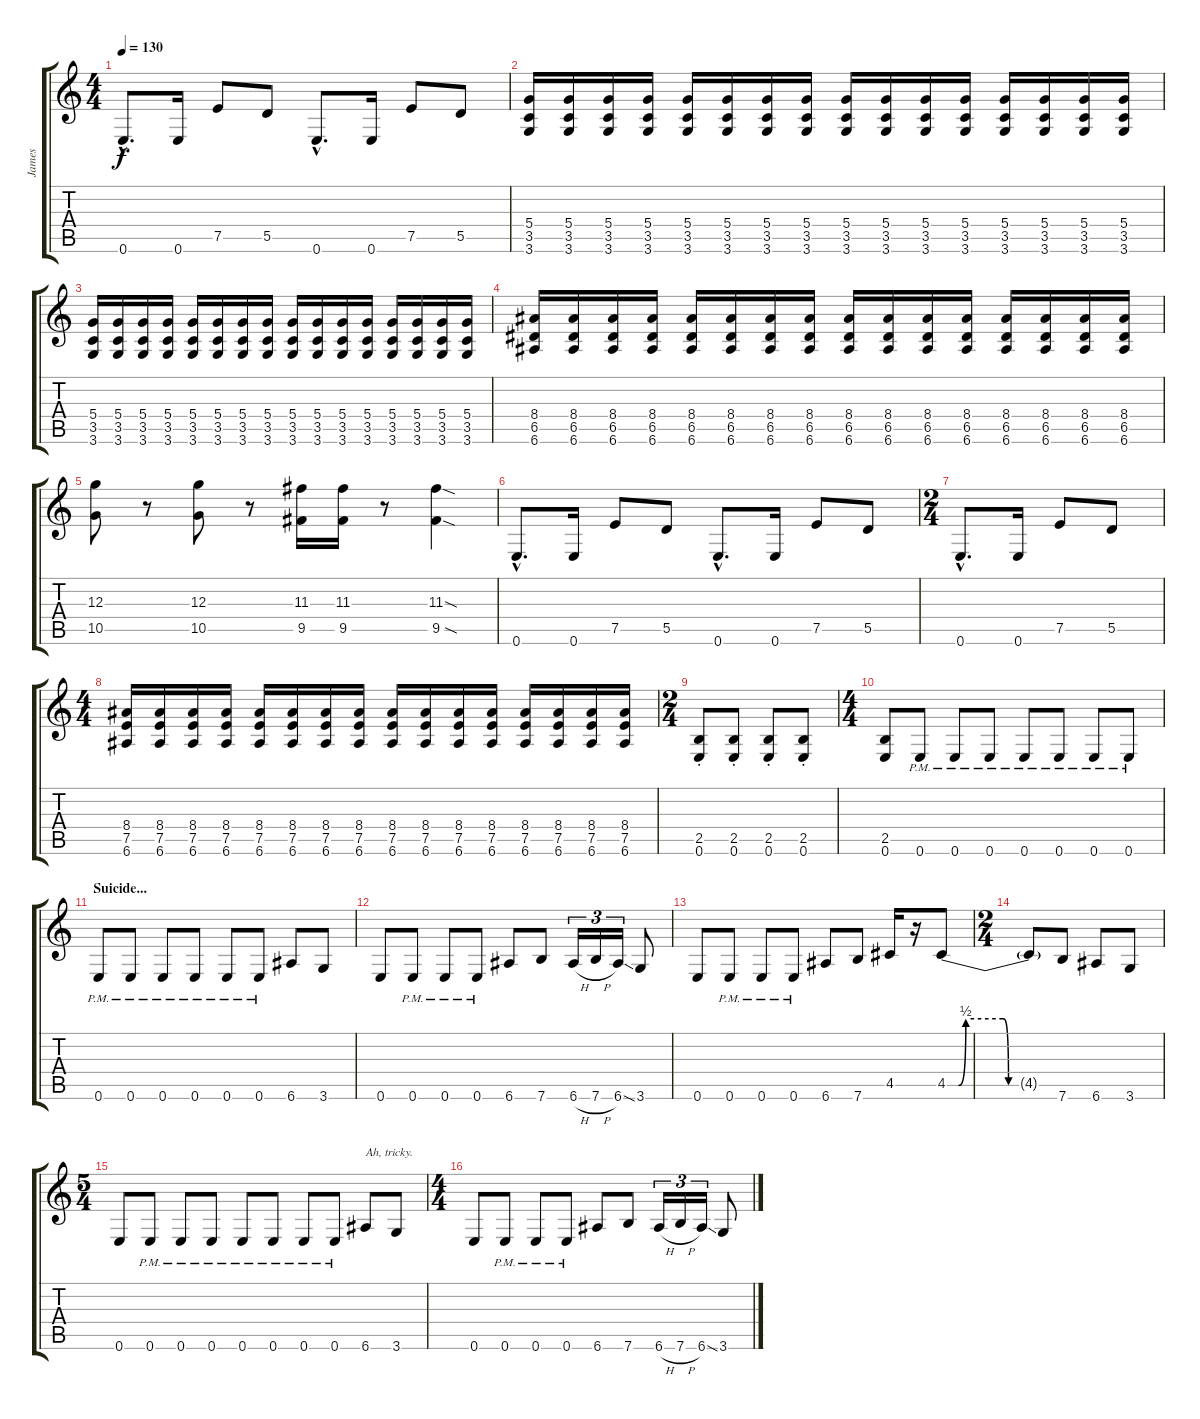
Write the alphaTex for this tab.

\track ("James" "James") {instrument distortionguitar}
\staff {score tabs}
\tuning (E4 B3 G3 D3 A2 E2) {hide}
\ts (4 4)
\tempo 130
\clef g2
\ks c
0.6{hac}.8{d dy f} 0.6.16 7.5.8 5.5.8 0.6{hac}.8{d} 0.6.16 7.5.8 5.5.8 |
\section ("" "")
(5.4 3.5 3.6).16 (5.4 3.5 3.6).16 (5.4 3.5 3.6).16 (5.4 3.5 3.6).16 (5.4 3.5 3.6).16 (5.4 3.5 3.6).16 (5.4 3.5 3.6).16 (5.4 3.5 3.6).16 (5.4 3.5 3.6).16 (5.4 3.5 3.6).16 (5.4 3.5 3.6).16 (5.4 3.5 3.6).16 (5.4 3.5 3.6).16 (5.4 3.5 3.6).16 (5.4 3.5 3.6).16 (5.4 3.5 3.6).16 |
(5.4 3.5 3.6).16 (5.4 3.5 3.6).16 (5.4 3.5 3.6).16 (5.4 3.5 3.6).16 (5.4 3.5 3.6).16 (5.4 3.5 3.6).16 (5.4 3.5 3.6).16 (5.4 3.5 3.6).16 (5.4 3.5 3.6).16 (5.4 3.5 3.6).16 (5.4 3.5 3.6).16 (5.4 3.5 3.6).16 (5.4 3.5 3.6).16 (5.4 3.5 3.6).16 (5.4 3.5 3.6).16 (5.4 3.5 3.6).16 |
(8.4 6.5 6.6).16 (8.4 6.5 6.6).16 (8.4 6.5 6.6).16 (8.4 6.5 6.6).16 (8.4 6.5 6.6).16 (8.4 6.5 6.6).16 (8.4 6.5 6.6).16 (8.4 6.5 6.6).16 (8.4 6.5 6.6).16 (8.4 6.5 6.6).16 (8.4 6.5 6.6).16 (8.4 6.5 6.6).16 (8.4 6.5 6.6).16 (8.4 6.5 6.6).16 (8.4 6.5 6.6).16 (8.4 6.5 6.6).16 |
(12.3 10.5).8 r.8 (12.3 10.5).8 r.8 (11.3 9.5).16 (11.3 9.5).16 r.8 (11.3{sod} 9.5{sod}).4 |
\section ("" "")
0.6{hac}.8{d} 0.6.16 7.5.8 5.5.8 0.6{hac}.8{d} 0.6.16 7.5.8 5.5.8 |
\ts (2 4)
0.6{hac}.8{d} 0.6.16 7.5.8 5.5.8 |
\ts (4 4)
\section ("" "")
(8.4 7.5 6.6).16 (8.4 7.5 6.6).16 (8.4 7.5 6.6).16 (8.4 7.5 6.6).16 (8.4 7.5 6.6).16 (8.4 7.5 6.6).16 (8.4 7.5 6.6).16 (8.4 7.5 6.6).16 (8.4 7.5 6.6).16 (8.4 7.5 6.6).16 (8.4 7.5 6.6).16 (8.4 7.5 6.6).16 (8.4 7.5 6.6).16 (8.4 7.5 6.6).16 (8.4 7.5 6.6).16 (8.4 7.5 6.6).16 |
\ts (2 4)
(2.5{st} 0.6{st}).8 (2.5{st} 0.6{st}).8 (2.5{st} 0.6{st}).8 (2.5{st} 0.6{st}).8 |
\ts (4 4)
(2.5 0.6).8 0.6{pm}.8 0.6{pm}.8 0.6{pm}.8 0.6{pm}.8 0.6{pm}.8 0.6{pm}.8 0.6{pm}.8 |
\section ("" "Suicide...")
0.6{pm}.8 0.6{pm}.8 0.6{pm}.8 0.6{pm}.8 0.6{pm}.8 0.6{pm}.8 6.6.8 3.6.8 |
0.6.8 0.6{pm}.8 0.6{pm}.8 0.6{pm}.8 6.6.8 7.6.8 6.6{h}.16{tu (3 2)} 7.6{h}.16{tu (3 2)} 6.6{ss}.16{tu (3 2)} 3.6.8 |
0.6.8 0.6{pm}.8 0.6{pm}.8 0.6{pm}.8 6.6.8 7.6.8 4.5.16 r.16 4.5{be (custom 0 0 6 0 10 2 30 2 33 0 45 0 60 0)}.8 |
\ts (2 4)
4.5{t}.8 7.6.8 6.6.8 3.6.8 |
\ts (5 4)
0.6.8 0.6{pm}.8 0.6{pm}.8 0.6{pm}.8 0.6{pm}.8 0.6{pm}.8 0.6{pm}.8 0.6{pm}.8 6.6.8{txt "Ah, tricky."} 3.6.8 |
\ts (4 4)
0.6.8 0.6{pm}.8 0.6{pm}.8 0.6{pm}.8 6.6.8 7.6.8 6.6{h}.16{tu (3 2)} 7.6{h}.16{tu (3 2)} 6.6{ss}.16{tu (3 2)} 3.6.8
